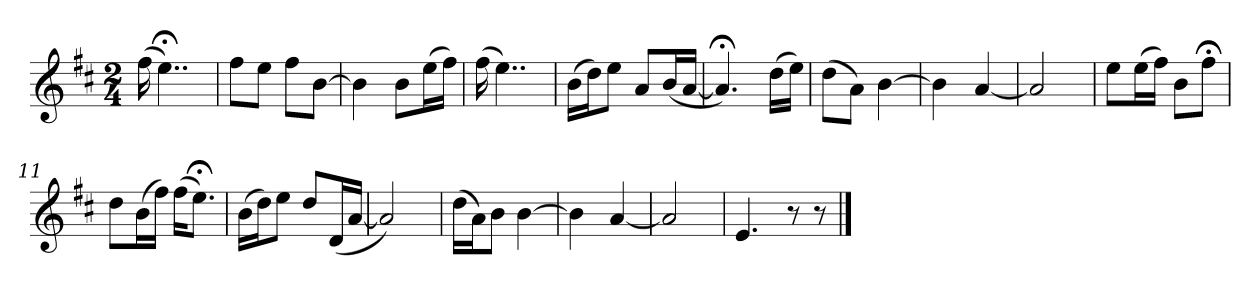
**kern
*part1
*staff1
*k[f#c#]
*M2/4
=1
(16ff#
4..ee;<)
=2
8ff#L
8eeJ
8ff#L
[8bJ
=3
4b]
8bL
(16eeL
16ff#JJ)
=4
(16ff#
4..ee)
=5
(16bLL
16ddJ)
8eeJ
8aL
(16bL
[16aJJ
=6
4.a;<])
(16ddLL
16eeJJ)
=7
(8ddL
8aJ)
[4b
=8
4b]
[4a
=9
2a]
=10
8eeL
(16eeL
16ff#JJ)
8bL
8ff#;<J
=11
8ddL
(16bL
16ff#JJ)
(16ff#KL
8.ee;<J)
=12
(16bLL
16ddJ)
8eeJ
8ddL
(16dL
[16aJJ
=13
2a])
=14
(16ddLL
16aJ)
8bJ
[4b
=15
4b]
[4a
=16
2a]
=17
4.e
8r
8r
==
*-
